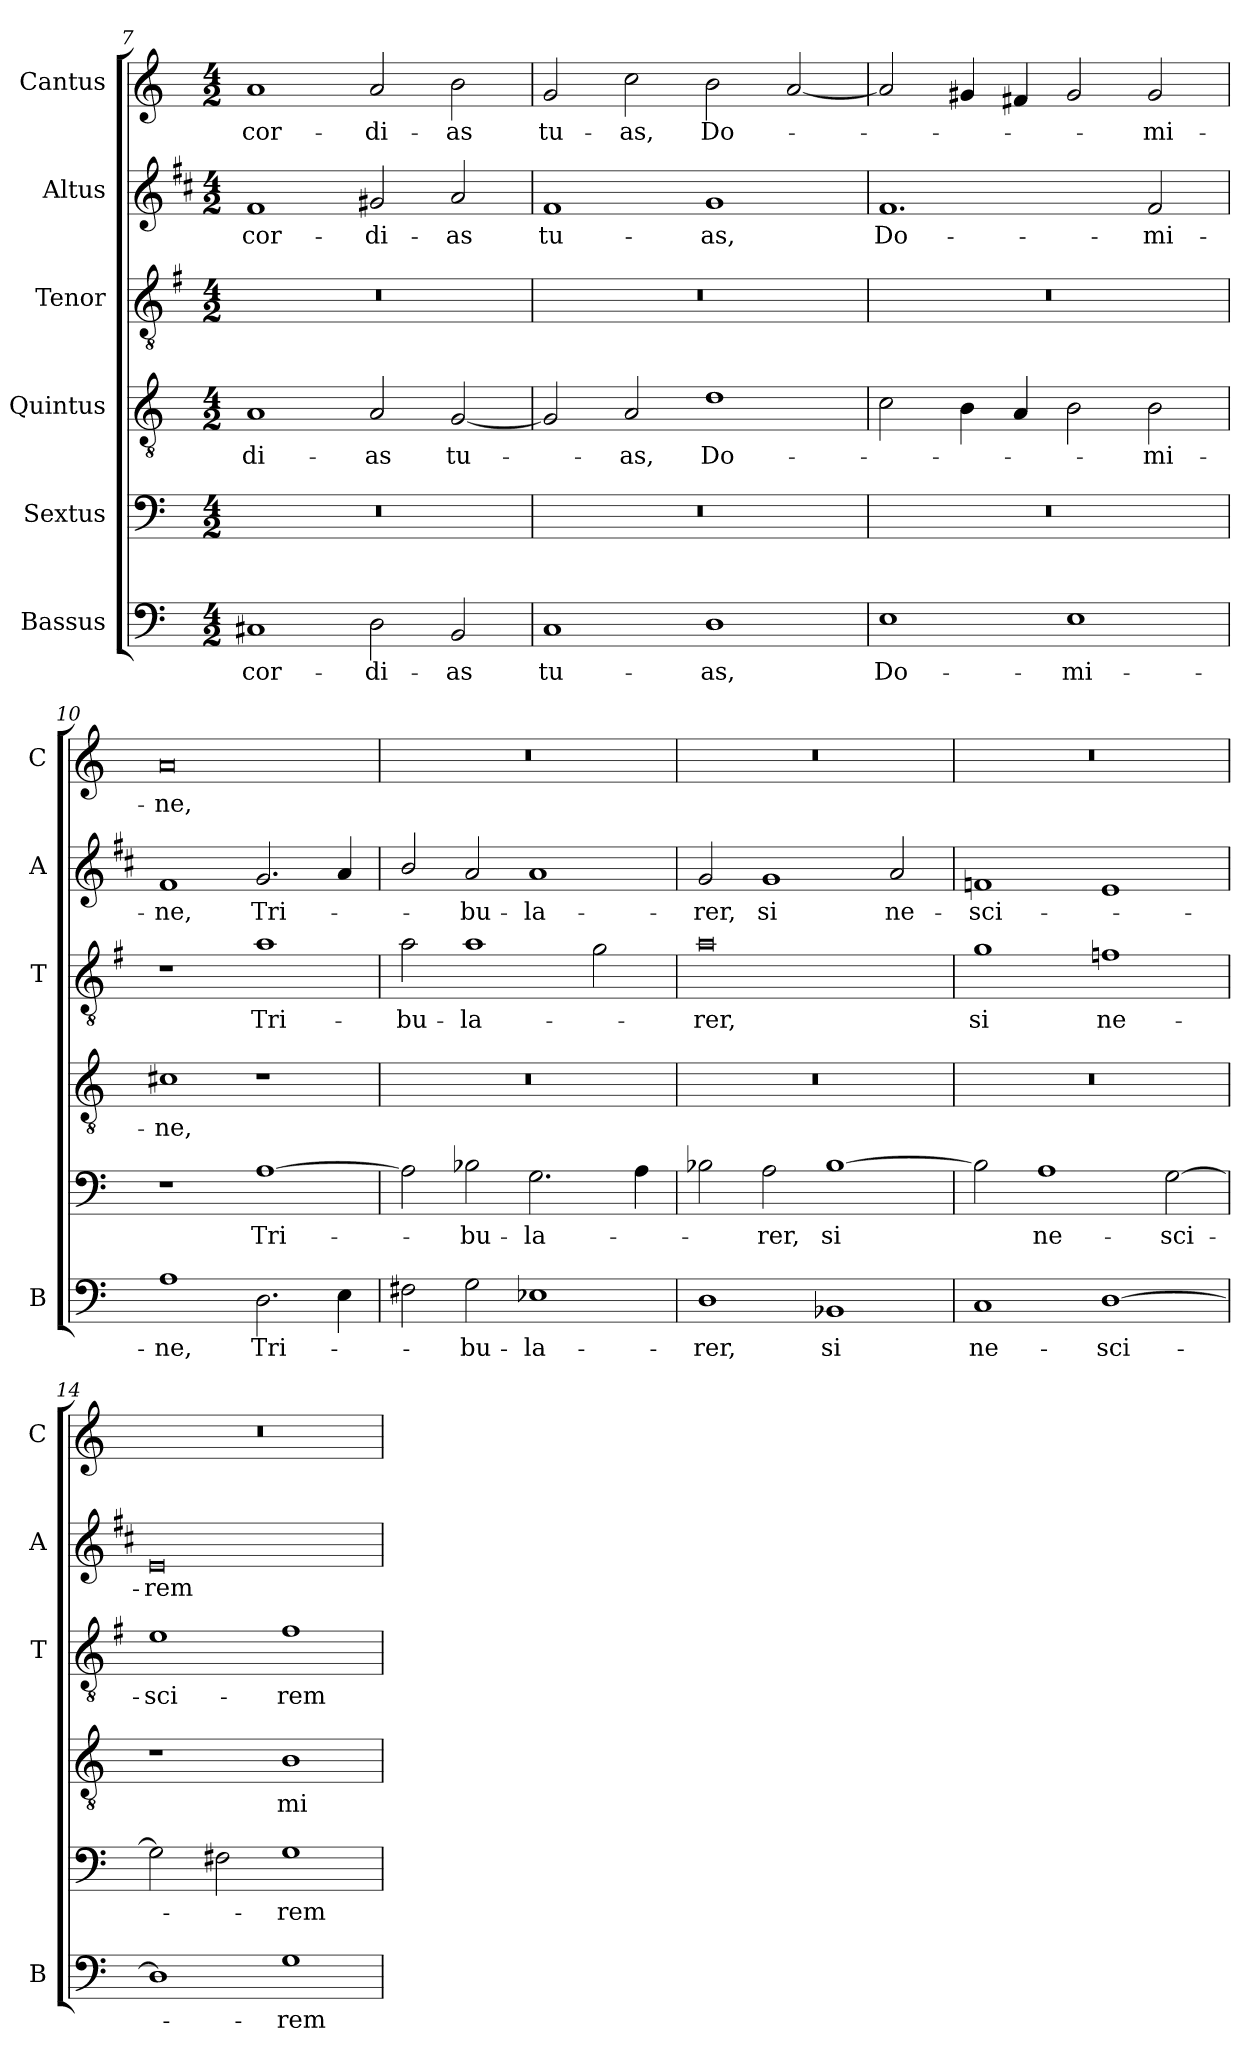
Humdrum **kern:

**kern	**text	**kern	**text	**kern	**text	**kern	**text	**kern	**text	**kern	**text
*part6	*part6	*part5	*part5	*part4	*part4	*part3	*part3	*part2	*part2	*part1	*part1
*staff6	*staff6	*staff5	*staff5	*staff4	*staff4	*staff3	*staff3	*staff2	*staff2	*staff1	*staff1
*I"Bassus	*	*I"Sextus	*	*I"Quintus	*	*I"Tenor	*	*I"Altus	*	*I"Cantus	*
*I'B	*	*	*	*	*	*I'T	*	*I'A	*	*I'C	*
*clefF4	*	*clefF4	*	*clefGv2	*	*clefGv2	*	*clefG2	*	*clefG2	*
*	*	*	*	*	*	*ITrd4c7	*	*ITrd1c2	*	*	*
*k[]	*	*k[]	*	*k[]	*	*k[]	*	*k[]	*	*k[]	*
*C:	*	*C:	*	*C:	*	*C:	*	*C:	*	*C:	*
*M4/2	*	*M4/2	*	*M4/2	*	*M4/2	*	*M4/2	*	*M4/2	*
=7	=7	=7	=7	=7	=7	=7	=7	=7	=7	=7	=7
!	!LO:LY:b	!	!	!	!LO:LY:b	!	!	!	!LO:LY:b	!	!LO:LY:b
1C#X	-cor-	0r	.	1A	-di-	0r	.	1e	-cor-	1a	-cor-
!	!LO:LY:b	!	!	!	!LO:LY:b	!	!	!	!LO:LY:b	!	!LO:LY:b
2D\	-di-	.	.	2A/	-as	.	.	2f#X/	-di-	2a/	-di-
!	!LO:LY:b	!	!	!	!LO:LY:b	!	!	!	!LO:LY:b	!	!LO:LY:b
2BB/	-as	.	.	[2G/	tu-	.	.	2g/	-as	2b\	-as
=8	=8	=8	=8	=8	=8	=8	=8	=8	=8	=8	=8
!	!LO:LY:b	!	!	!	!	!	!	!	!LO:LY:b	!	!LO:LY:b
1C	tu-	0r	.	2G/]	.	0r	.	1e	tu-	2g/	tu-
!	!	!	!	!	!LO:LY:b	!	!	!	!	!	!LO:LY:b
.	.	.	.	2A/	-as,	.	.	.	.	2cc\	-as,
!	!LO:LY:b	!	!	!	!LO:LY:b	!	!	!	!LO:LY:b	!	!LO:LY:b
1D	-as,	.	.	1d	Do-	.	.	1f	-as,	2b\	Do-
.	.	.	.	.	.	.	.	.	.	[2a/	.
=9	=9	=9	=9	=9	=9	=9	=9	=9	=9	=9	=9
!	!LO:LY:b	!	!	!	!	!	!	!	!LO:LY:b	!	!
1E	Do-	0r	.	2c\	.	0r	.	1.e	Do-	2a/]	.
.	.	.	.	4B\	.	.	.	.	.	4g#X/	.
.	.	.	.	4A/	.	.	.	.	.	4f#X/	.
!	!LO:LY:b	!	!	!	!	!	!	!	!	!	!
1E	-mi-	.	.	2B\	.	.	.	.	.	2g#/	.
!	!	!	!	!	!LO:LY:b	!	!	!	!LO:LY:b	!	!LO:LY:b
.	.	.	.	2B\	-mi-	.	.	2e/	-mi-	2g#/	-mi-
=10	=10	=10	=10	=10	=10	=10	=10	=10	=10	=10	=10
!	!LO:LY:b	!	!	!	!LO:LY:b	!	!	!	!LO:LY:b	!	!LO:LY:b
1A	-ne,	1r	.	1c#X	-ne,	1r	.	1e	-ne,	0a	-ne,
!	!LO:LY:b	!	!LO:LY:b	!	!	!	!LO:LY:b	!	!LO:LY:b	!	!
2.D\	Tri-	[1A	Tri-	1r	.	1d	Tri-	2.f/	Tri-	.	.
4E\	.	.	.	.	.	.	.	4g/	.	.	.
=11	=11	=11	=11	=11	=11	=11	=11	=11	=11	=11	=11
!	!	!	!	!	!	!	!LO:LY:b	!	!	!	!
2F#X\	.	2A\]	.	0r	.	2d\	-bu-	2a/	.	0r	.
!	!LO:LY:b	!	!LO:LY:b	!	!	!	!LO:LY:b	!	!LO:LY:b	!	!
2G\	-bu-	2B-X\	-bu-	.	.	1d	-la-	2g/	-bu-	.	.
!	!LO:LY:b	!	!LO:LY:b	!	!	!	!	!	!LO:LY:b	!	!
1E-X	-la-	2.G\	-la-	.	.	.	.	1g	-la-	.	.
.	.	.	.	.	.	2c\	.	.	.	.	.
.	.	4A\	.	.	.	.	.	.	.	.	.
!!LO:PB:g=z
=12	=12	=12	=12	=12	=12	=12	=12	=12	=12	=12	=12
!	!LO:LY:b	!	!	!	!	!	!LO:LY:b	!	!LO:LY:b	!	!
1D	-rer,	2B-X\	.	0r	.	0d	-rer,	2f/	-rer,	0r	.
!	!	!	!LO:LY:b	!	!	!	!	!	!LO:LY:b	!	!
.	.	2A\	-rer,	.	.	.	.	1f	si	.	.
!	!LO:LY:b	!	!LO:LY:b	!	!	!	!	!	!	!	!
1BB-X	si	[1B-	si	.	.	.	.	.	.	.	.
!	!	!	!	!	!	!	!	!	!LO:LY:b	!	!
.	.	.	.	.	.	.	.	2g/	ne-	.	.
=13	=13	=13	=13	=13	=13	=13	=13	=13	=13	=13	=13
!	!LO:LY:b	!	!	!	!	!	!LO:LY:b	!	!LO:LY:b	!	!
1C	ne-	2B-\]	.	0r	.	1c	si	1e-X	-sci-	0r	.
!	!	!	!LO:LY:b	!	!	!	!	!	!	!	!
.	.	1A	ne-	.	.	.	.	.	.	.	.
!	!LO:LY:b	!	!	!	!	!	!LO:LY:b	!	!	!	!
[1D	-sci-	.	.	.	.	1B-X	ne-	1d	.	.	.
!	!	!	!LO:LY:b	!	!	!	!	!	!	!	!
.	.	[2G\	-sci-	.	.	.	.	.	.	.	.
=14	=14	=14	=14	=14	=14	=14	=14	=14	=14	=14	=14
!	!	!	!	!	!	!	!LO:LY:b	!	!LO:LY:b	!	!
1D]	.	2G\]	.	1r	.	1A	-sci-	0d	-rem	0r	.
.	.	2F#X\	.	.	.	.	.	.	.	.	.
!	!LO:LY:b	!	!LO:LY:b	!	!LO:LY:b	!	!LO:LY:b	!	!	!	!
1G	-rem	1G	-rem	1B	mi-	1B	-rem	.	.	.	.
=	=	=	=	=	=	=	=	=	=	=	=
*-	*-	*-	*-	*-	*-	*-	*-	*-	*-	*-	*-
